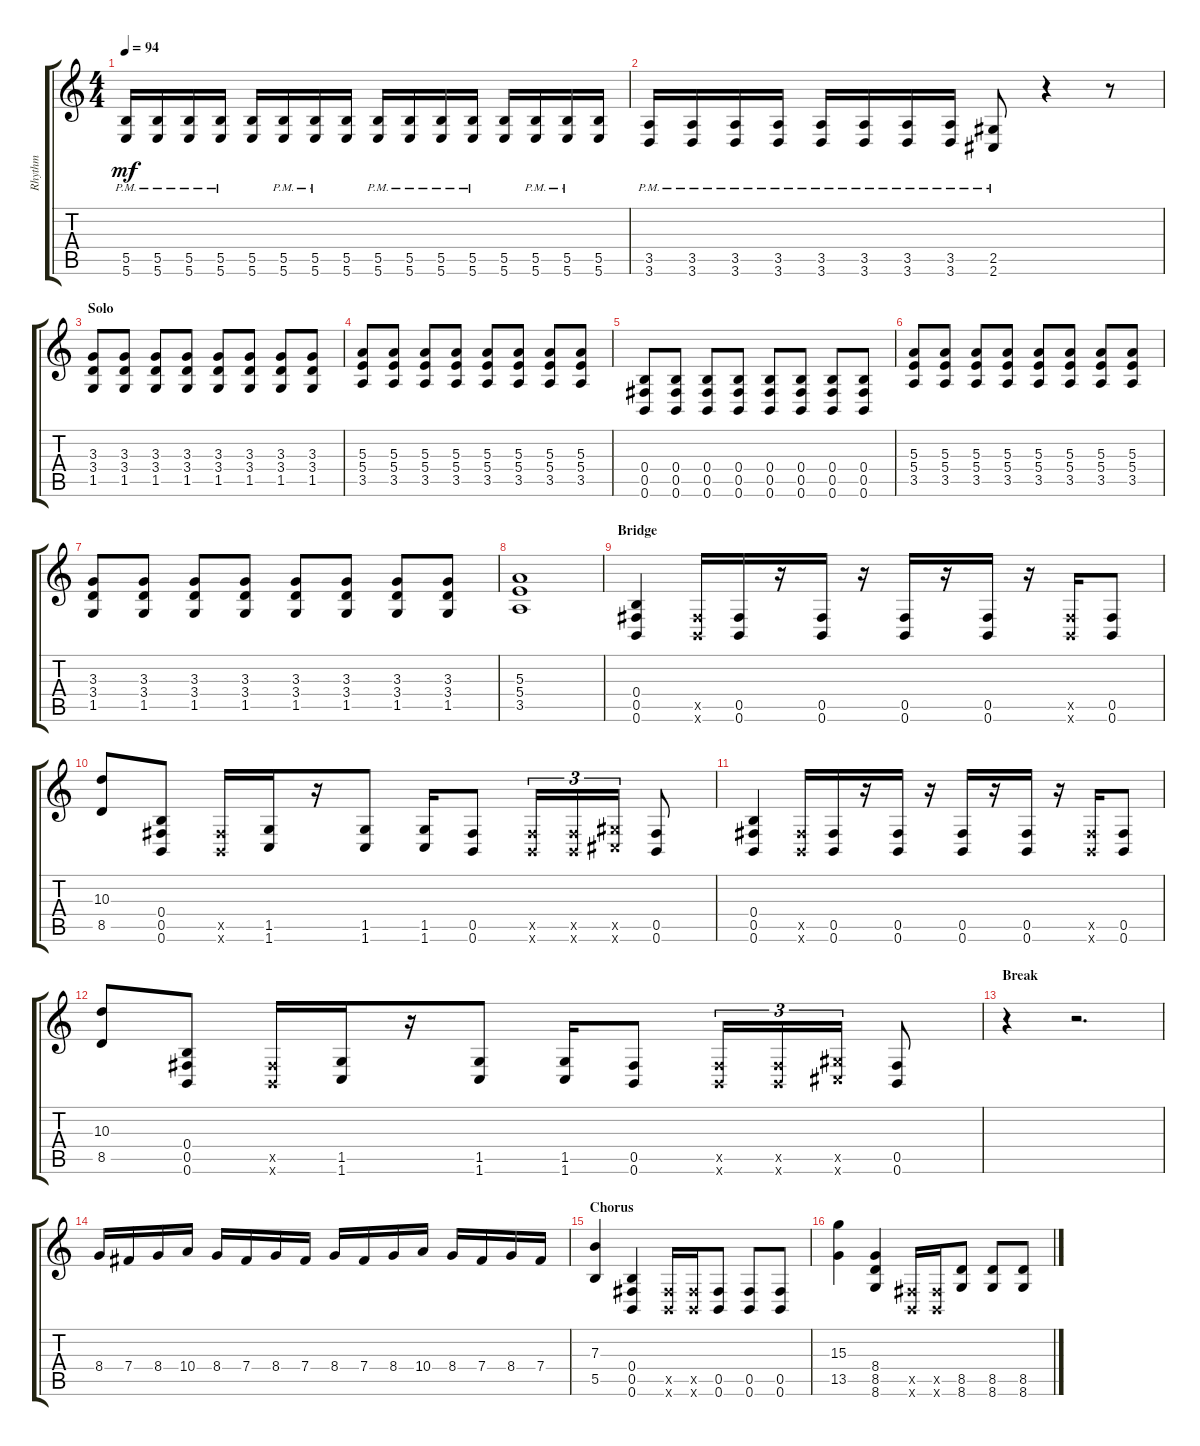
\track ("Rhythm" "Rhythm") {instrument distortionguitar}
\staff {score tabs}
\tuning (Db4 Ab3 E3 B2 Gb2 B1) {hide}
\ts (4 4)
\tempo 94
\clef g2
\ks c
(5.5{pm} 5.6{pm}).16{dy mf} (5.5{pm} 5.6{pm}).16 (5.5{pm} 5.6{pm}).16 (5.5{pm} 5.6{pm}).16 (5.5 5.6).16 (5.5{pm} 5.6{pm}).16 (5.5{pm} 5.6{pm}).16 (5.5 5.6).16 (5.5{pm} 5.6{pm}).16 (5.5{pm} 5.6{pm}).16 (5.5{pm} 5.6{pm}).16 (5.5{pm} 5.6{pm}).16 (5.5 5.6).16 (5.5{pm} 5.6{pm}).16 (5.5{pm} 5.6{pm}).16 (5.5 5.6).16 |
(3.5{pm} 3.6{pm}).16 (3.5{pm} 3.6{pm}).16 (3.5{pm} 3.6{pm}).16 (3.5{pm} 3.6{pm}).16 (3.5{pm} 3.6{pm}).16 (3.5{pm} 3.6{pm}).16 (3.5{pm} 3.6{pm}).16 (3.5{pm} 3.6{pm}).16 (2.5{pm} 2.6{pm}).8 r.4 r.8 |
\section ("" "Solo")
(3.3 3.4 1.5).8 (3.3 3.4 1.5).8 (3.3 3.4 1.5).8 (3.3 3.4 1.5).8 (3.3 3.4 1.5).8 (3.3 3.4 1.5).8 (3.3 3.4 1.5).8 (3.3 3.4 1.5).8 |
(5.3 5.4 3.5).8 (5.3 5.4 3.5).8 (5.3 5.4 3.5).8 (5.3 5.4 3.5).8 (5.3 5.4 3.5).8 (5.3 5.4 3.5).8 (5.3 5.4 3.5).8 (5.3 5.4 3.5).8 |
(0.4 0.5 0.6).8 (0.4 0.5 0.6).8 (0.4 0.5 0.6).8 (0.4 0.5 0.6).8 (0.4 0.5 0.6).8 (0.4 0.5 0.6).8 (0.4 0.5 0.6).8 (0.4 0.5 0.6).8 |
(5.3 5.4 3.5).8 (5.3 5.4 3.5).8 (5.3 5.4 3.5).8 (5.3 5.4 3.5).8 (5.3 5.4 3.5).8 (5.3 5.4 3.5).8 (5.3 5.4 3.5).8 (5.3 5.4 3.5).8 |
(3.3 3.4 1.5).8 (3.3 3.4 1.5).8 (3.3 3.4 1.5).8 (3.3 3.4 1.5).8 (3.3 3.4 1.5).8 (3.3 3.4 1.5).8 (3.3 3.4 1.5).8 (3.3 3.4 1.5).8 |
(5.3 5.4 3.5).1 |
\section ("" "Bridge")
(0.4 0.5 0.6).4 (0.5{x} 0.6{x}).16 (0.5 0.6).16 r.16 (0.5 0.6).16 r.16 (0.5 0.6).16 r.16 (0.5 0.6).16 r.16 (0.5{x} 0.6{x}).16 (0.5 0.6).8 |
(10.3 8.5).8 (0.4 0.5 0.6).8 (0.5{x} 0.6{x}).16 (1.5 1.6).16 r.16 (1.5 1.6).8 (1.5 1.6).16 (0.5 0.6).8 (0.5{x} 0.6{x}).16{tu (3 2)} (0.5{x} 0.6{x}).16{tu (3 2)} (2.5{x} 2.6{x}).16{tu (3 2)} (0.5 0.6).8 |
(0.4 0.5 0.6).4 (0.5{x} 0.6{x}).16 (0.5 0.6).16 r.16 (0.5 0.6).16 r.16 (0.5 0.6).16 r.16 (0.5 0.6).16 r.16 (0.5{x} 0.6{x}).16 (0.5 0.6).8 |
(10.3 8.5).8 (0.4 0.5 0.6).8 (0.5{x} 0.6{x}).16 (1.5 1.6).16 r.16 (1.5 1.6).8 (1.5 1.6).16 (0.5 0.6).8 (0.5{x} 0.6{x}).16{tu (3 2)} (0.5{x} 0.6{x}).16{tu (3 2)} (2.5{x} 2.6{x}).16{tu (3 2)} (0.5 0.6).8 |
\section ("" "Break")
r.4 r.2{d} |
8.4.16 7.4.16 8.4.16 10.4.16 8.4.16 7.4.16 8.4.16 7.4.16 8.4.16 7.4.16 8.4.16 10.4.16 8.4.16 7.4.16 8.4.16 7.4.16 |
\section ("" "Chorus")
(7.3 5.5).4 (0.4 0.5 0.6).4 (0.5{x} 0.6{x}).16 (0.5{x} 0.6{x}).16 (0.5 0.6).8 (0.5 0.6).8 (0.5 0.6).8 |
(15.3 13.5).4 (8.4 8.5 8.6).4 (0.5{x} 0.6{x}).16 (0.5{x} 0.6{x}).16 (8.5 8.6).8 (8.5 8.6).8 (8.5 8.6).8
